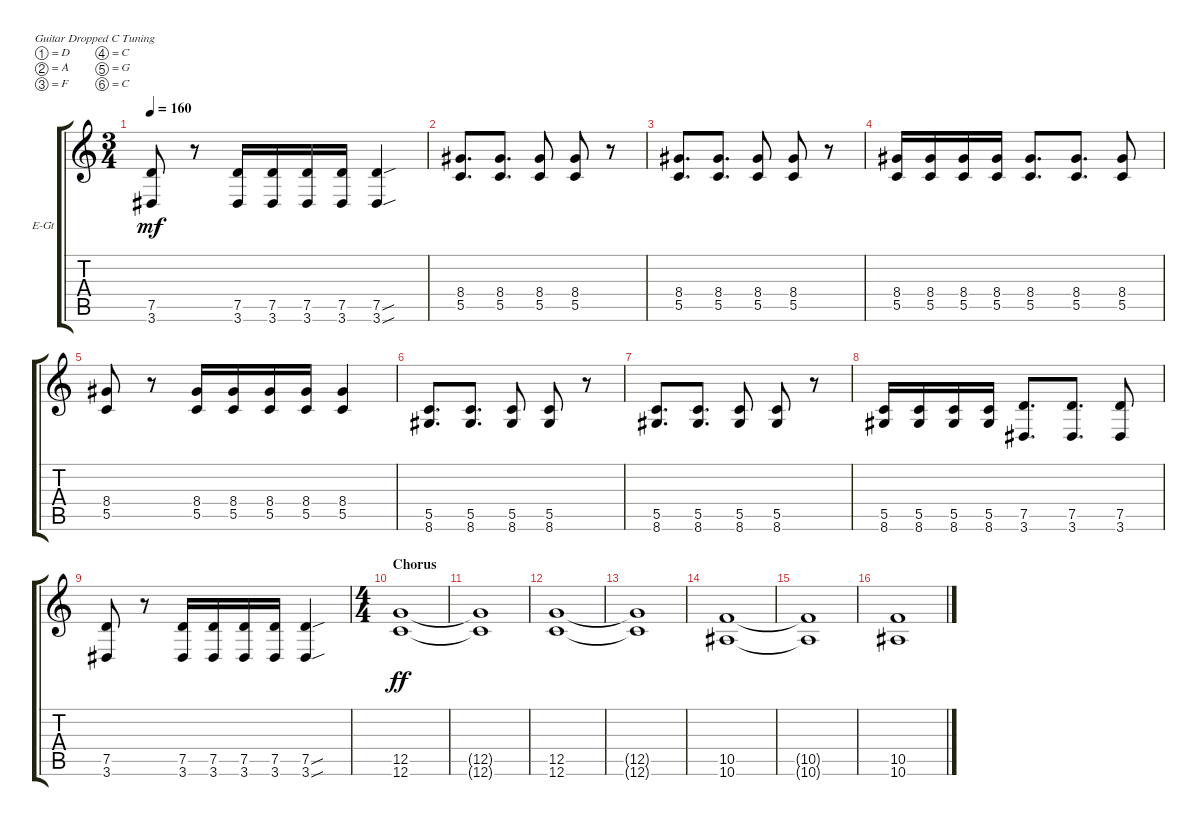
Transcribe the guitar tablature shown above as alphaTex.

\defaultSystemsLayout 4
\bracketExtendMode groupsimilarinstruments
\firstSystemTrackNameOrientation horizontal
\otherSystemsTrackNameOrientation horizontal
\track ("Alex" "E-Gt") {instrument distortionguitar}
\staff {score tabs}
\tuning (D4 A3 F3 C3 G2 C2)
\ts (3 4)
\tempo 160
\clef g2
\ks c
(7.5 3.6).8{dy mf} r.8 (7.5 3.6).16 (7.5 3.6).16 (7.5 3.6).16 (7.5 3.6).16 (7.5{sou} 3.6{sou}).4 |
(5.5 8.4).8{d} (5.5 8.4).8{d} (5.5 8.4).8 (5.5 8.4).8 r.8 |
(5.5 8.4).8{d} (5.5 8.4).8{d} (5.5 8.4).8 (5.5 8.4).8 r.8 |
(5.5 8.4).16 (5.5 8.4).16 (5.5 8.4).16 (5.5 8.4).16 (5.5 8.4).8{d} (5.5 8.4).8{d} (5.5 8.4).8 |
(5.5 8.4).8 r.8 (5.5 8.4).16 (5.5 8.4).16 (5.5 8.4).16 (5.5 8.4).16 (5.5 8.4).4 |
(5.5 8.6).8{d} (5.5 8.6).8{d} (5.5 8.6).8 (5.5 8.6).8 r.8 |
(5.5 8.6).8{d} (5.5 8.6).8{d} (5.5 8.6).8 (5.5 8.6).8 r.8 |
(5.5 8.6).16 (8.6 5.5).16 (5.5 8.6).16 (5.5 8.6).16 (3.6 7.5).8{d} (7.5 3.6).8{d} (7.5 3.6).8 |
(7.5 3.6).8 r.8 (7.5 3.6).16 (7.5 3.6).16 (7.5 3.6).16 (7.5 3.6).16 (7.5{sou} 3.6{sou}).4 |
\ts (4 4)
\section ("" "Chorus")
(12.6 12.5).1{dy ff} |
(12.6{t} 12.5{t}).1 |
(12.6 12.5).1 |
(12.6{t} 12.5{t}).1 |
(10.6 10.5).1 |
(10.6{t} 10.5{t}).1 |
(10.6 10.5).1
